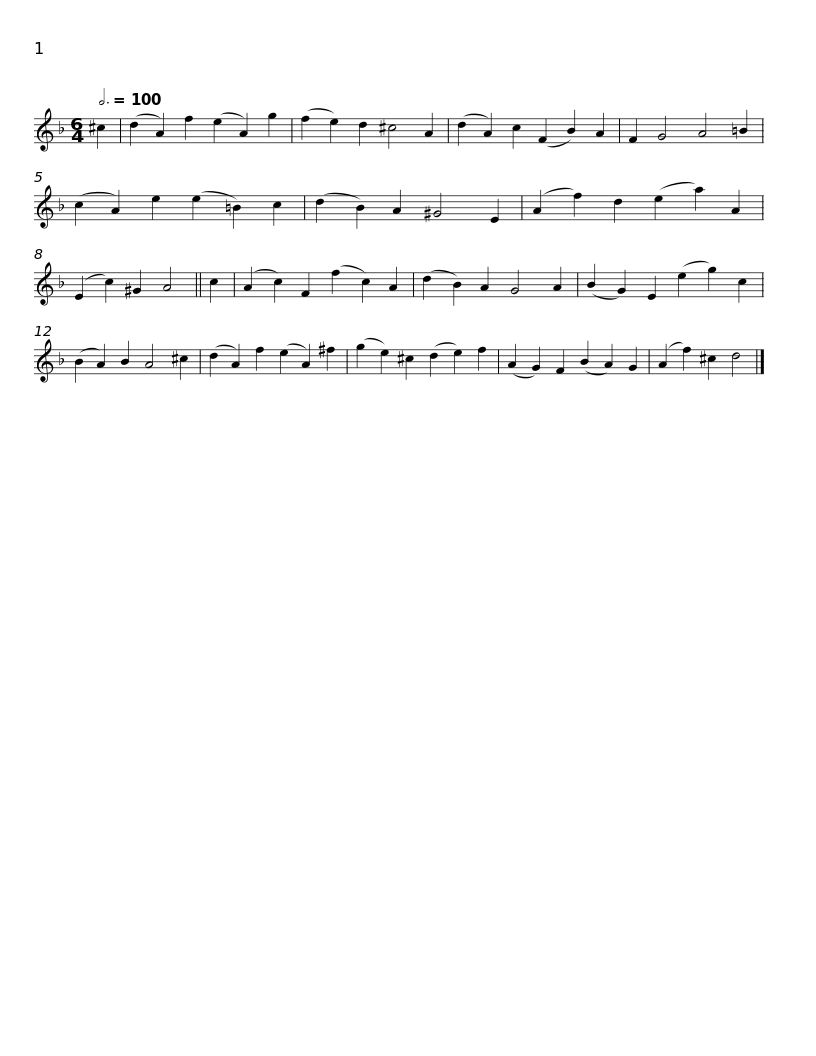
X:1
L:1/8
Q:3/4=100
M:6/4
I:linebreak $
K:Dmin
V:1 treble
V:1
 ^c2 | (d2 A2) f2 (e2 A2) g2 | (f2 e2) d2 ^c4 A2 | (d2 A2) c2 (F2 B2) A2 | F2 G4 A4 =B2 | %5
 (c2 A2) e2 (e2 =B2) c2 | (d2 B2) A2 ^G4 E2 |$ (A2 f2) d2 (e2 a2) A2 | (E2 c2) ^G2 A4 || c2 | %10
 (A2 c2) F2 (f2 c2) A2 | (d2 B2) A2 G4 A2 | (B2 G2) E2 (e2 g2) c2 | (B2 A2) B2 A4 ^c2 |$ (d2 A2) f2 (e2 A2) ^f2 | %15
 (g2 e2) ^c2 (d2 e2) f2 | (A2 G2) F2 (B2 A2) G2 | (A2 f2) ^c2 d4 |] %18
